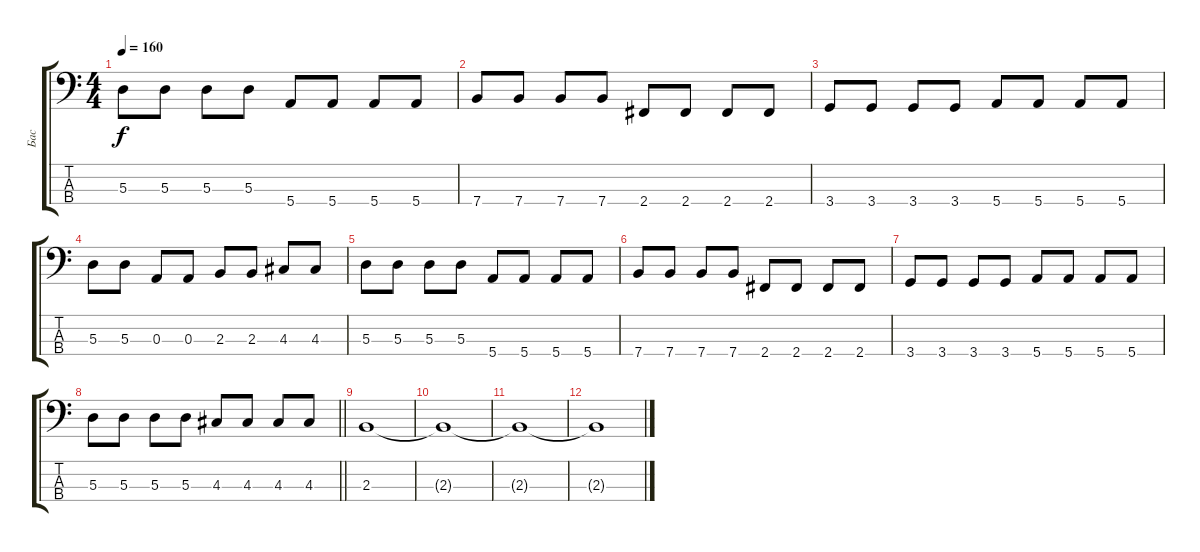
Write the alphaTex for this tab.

\track ("Бас" "Бас") {instrument electricbassfinger}
\staff {score tabs}
\tuning (G2 D2 A1 E1) {hide}
\ts (4 4)
\section ("" " ")
\tempo 160
\clef f4
\ks c
5.3.8{dy f} 5.3.8 5.3.8 5.3.8 5.4.8 5.4.8 5.4.8 5.4.8 |
7.4.8 7.4.8 7.4.8 7.4.8 2.4.8 2.4.8 2.4.8 2.4.8 |
3.4.8 3.4.8 3.4.8 3.4.8 5.4.8 5.4.8 5.4.8 5.4.8 |
5.3.8 5.3.8 0.3.8 0.3.8 2.3.8 2.3.8 4.3.8 4.3.8 |
5.3.8 5.3.8 5.3.8 5.3.8 5.4.8 5.4.8 5.4.8 5.4.8 |
7.4.8 7.4.8 7.4.8 7.4.8 2.4.8 2.4.8 2.4.8 2.4.8 |
3.4.8 3.4.8 3.4.8 3.4.8 5.4.8 5.4.8 5.4.8 5.4.8 |
\barLineRight lightlight
5.3.8 5.3.8 5.3.8 5.3.8 4.3.8 4.3.8 4.3.8 4.3.8 |
\section ("" " ")
2.3.1{volume 0} |
2.3{t}.1 |
2.3{t}.1 |
2.3{t}.1
